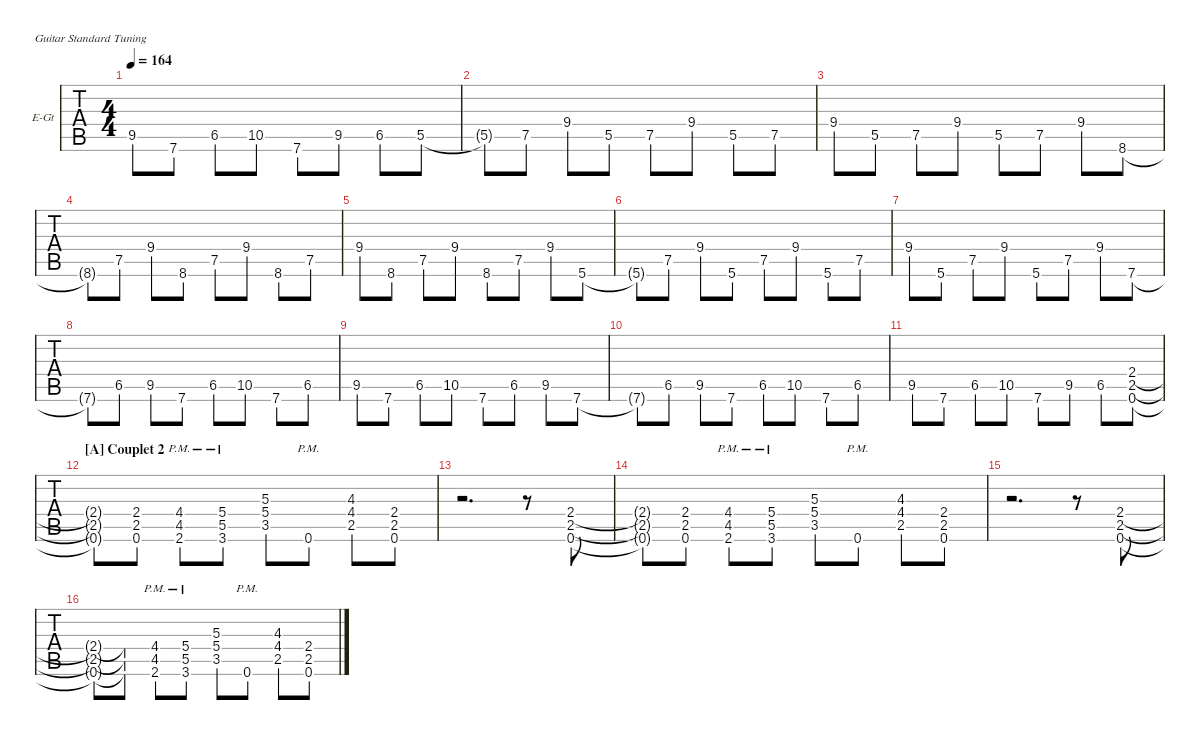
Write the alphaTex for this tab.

\defaultSystemsLayout 4
\hideDynamics
\bracketExtendMode groupsimilarinstruments
\firstSystemTrackNameOrientation horizontal
\otherSystemsTrackNameOrientation horizontal
\track ("Guitar I (overdub)" "E-Gt") {multiBarRest instrument distortionguitar}
\staff {tabs}
\tuning (E4 B3 G3 D3 A2 E2)
\ts (4 4)
\tempo 164
\clef g2
\ks eminor
9.5.8{dy ff} 7.6.8 6.5.8 10.5.8 7.6.8 9.5.8 6.5.8 5.5.8 |
5.5{t}.8 7.5.8 9.4.8 5.5.8 7.5.8 9.4.8 5.5.8 7.5.8 |
9.4.8 5.5.8 7.5.8 9.4.8 5.5.8 7.5.8 9.4.8 8.6.8 |
8.6{t}.8 7.5.8 9.4.8 8.6.8 7.5.8 9.4.8 8.6.8 7.5.8 |
9.4.8 8.6.8 7.5.8 9.4.8 8.6.8 7.5.8 9.4.8 5.6.8 |
5.6{t}.8 7.5.8 9.4.8 5.6.8 7.5.8 9.4.8 5.6.8 7.5.8 |
9.4.8 5.6.8 7.5.8 9.4.8 5.6.8 7.5.8 9.4.8 7.6.8 |
7.6{t}.8 6.5.8 9.5.8 7.6.8 6.5.8 10.5.8 7.6.8 6.5.8 |
9.5.8 7.6.8 6.5.8 10.5.8 7.6.8 6.5.8 9.5.8 7.6.8 |
7.6{t}.8 6.5.8 9.5.8 7.6.8 6.5.8 10.5.8 7.6.8 6.5.8 |
9.5.8 7.6.8 6.5.8 10.5.8 7.6.8 9.5.8 6.5.8 (0.6 2.5 2.4).8 |
\section ("A" "Couplet 2")
(2.5{t} 0.6{t} 2.4{t}).8{dy f} (0.6 2.5 2.4).8 (2.6{pm} 4.5{pm} 4.4{pm}).8 (3.6{pm} 5.5{pm} 5.4{pm}).8 (3.5 5.4 5.3).8 0.6{pm}.8 (2.5 4.4 4.3).8 (0.6 2.5 2.4).8 |
r.2{d} r.8 (0.6 2.5 2.4).8 |
(2.5{t} 0.6{t} 2.4{t}).8 (0.6 2.5 2.4).8 (2.6{pm} 4.5{pm} 4.4{pm}).8 (3.6{pm} 5.5{pm} 5.4{pm}).8 (3.5 5.4 5.3).8 0.6{pm}.8 (2.5 4.4 4.3).8 (0.6 2.5 2.4).8 |
r.2{d} r.8 (0.6 2.5 2.4).8 |
(2.5{t} 0.6{t} 2.4{t}).8 (0.6{t} 2.5{t} 2.4{t}).8 (2.6{pm} 4.5{pm} 4.4{pm}).8 (3.6{pm} 5.5{pm} 5.4{pm}).8 (3.5 5.4 5.3).8 0.6{pm}.8 (2.5 4.4 4.3).8 (0.6 2.5 2.4).8
